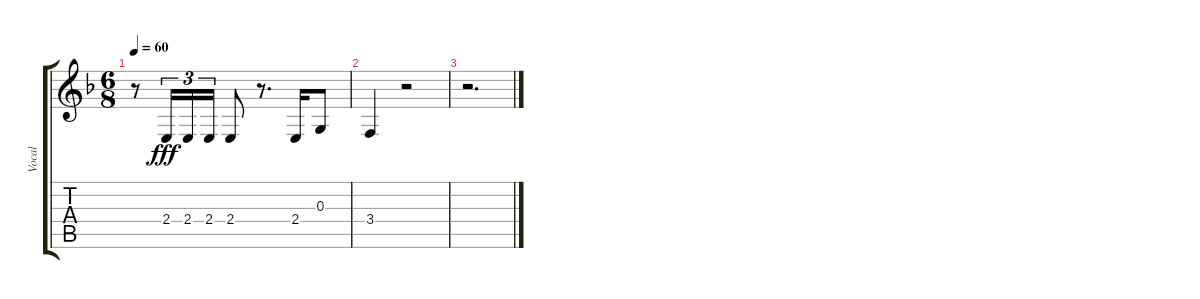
\track ("Vocal" "Vocal") {instrument voiceoohs}
\staff {score tabs}
\tuning (E4 B3 G3 D3 A2 E2) {hide}
\ts (6 8)
\tempo 60
\clef g2
\ks f
r.8{dy fff} 2.4.16{tu (3 2)} 2.4.16{tu (3 2)} 2.4.16{tu (3 2)} 2.4.8 r.8{d} 2.4.16 0.3.8 |
3.4.4 r.2 |
r.2{d}
